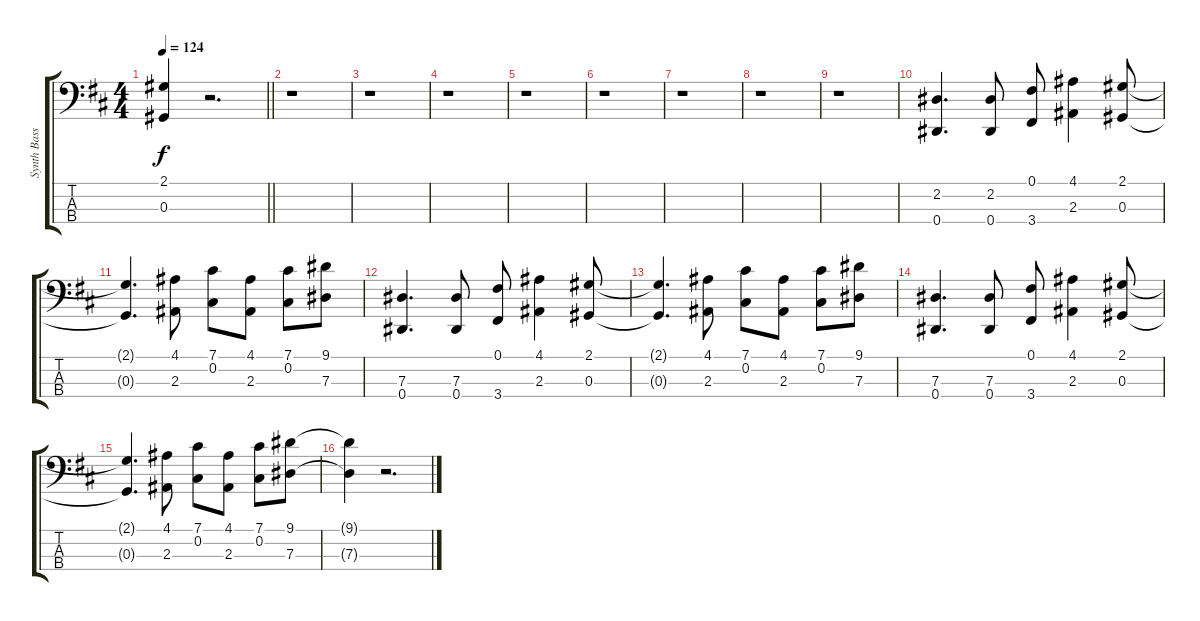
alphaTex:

\track ("Synth Bass" "Synth Bass") {instrument electricbassfinger}
\staff {score tabs}
\tuning (Gb2 Db2 Ab1 Eb1) {hide}
\ts (4 4)
\tempo 124
\clef f4
\barLineRight lightlight
\ks d
(2.1{t} 0.3{t}).4{dy f} r.2{d} |
r.1 |
r.1 |
r.1 |
r.1 |
r.1 |
r.1 |
r.1 |
r.1 |
(2.2 0.4).4{d} (2.2 0.4).8 (0.1 3.4).8 (4.1 2.3).4 (2.1 0.3).8 |
(2.1{t} 0.3{t}).4{d} (4.1 2.3).8 (7.1 0.2).8 (4.1 2.3).8 (7.1 0.2).8 (9.1 7.3).8 |
(7.3 0.4).4{d} (7.3 0.4).8 (0.1 3.4).8 (4.1 2.3).4 (2.1 0.3).8 |
(2.1{t} 0.3{t}).4{d} (4.1 2.3).8 (7.1 0.2).8 (4.1 2.3).8 (7.1 0.2).8 (9.1 7.3).8 |
(7.3 0.4).4{d} (7.3 0.4).8 (0.1 3.4).8 (4.1 2.3).4 (2.1 0.3).8 |
(2.1{t} 0.3{t}).4{d} (4.1 2.3).8 (7.1 0.2).8 (4.1 2.3).8 (7.1 0.2).8 (9.1 7.3).8 |
(9.1{t} 7.3{t}).4 r.2{d}
